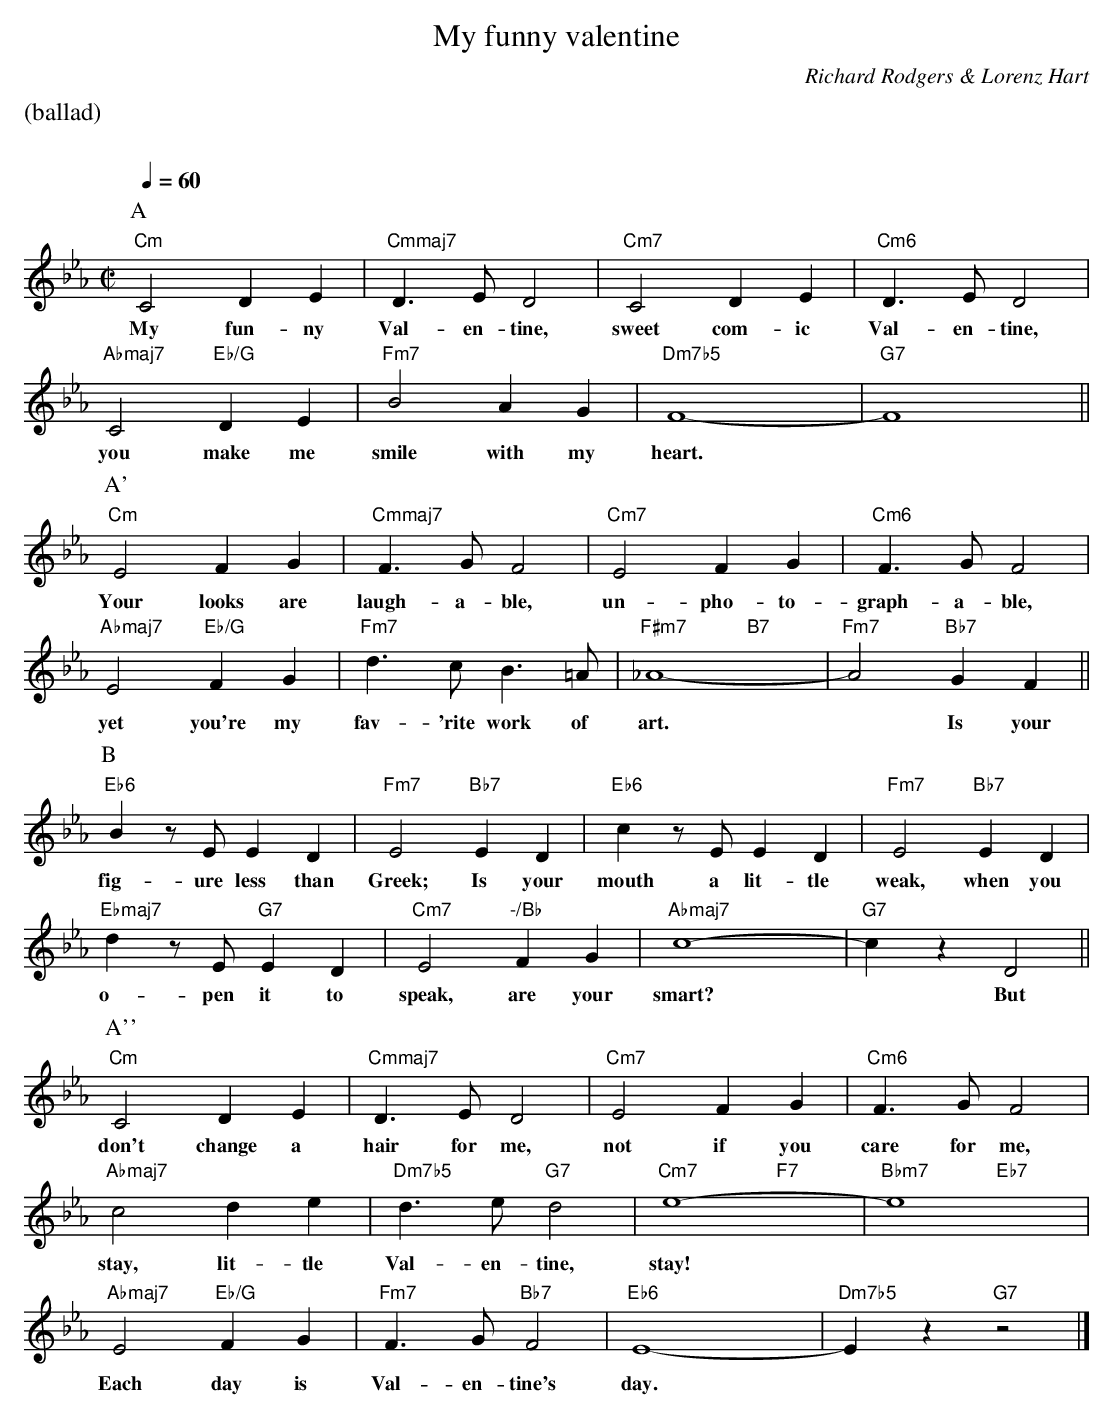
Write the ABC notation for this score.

X:1
T: My funny valentine
M:C|
L:1/4
C:Richard Rodgers & Lorenz Hart
Q:1/4=60
%%staves (chords melody)
K:Eb
%%text (ballad)
%%vskip 20
P: A
V:chords
"Cm"x2 x2 | "Cmmaj7"x2 x2 | "Cm7"x2 x2 | "Cm6"x2 x2 |
"Abmaj7"x2 "Eb/G"x2 | "Fm7"x2 x2 | "Dm7b5"x2 x2 | "G7"x2 x2 ||
V:melody
C2DE | D>ED2 | C2DE | D>ED2 |
w:My fun-ny Val-en-tine, sweet com-ic Val-en-tine,
C2DE | B2AG | F4- | F4 ||
w:you make me smile with my heart.*
P: A'
V:chords
"Cm"x2 x2 | "Cmmaj7"x2 x2 | "Cm7"x2 x2 | "Cm6"x2 x2 |
"Abmaj7"x2 "Eb/G"x2 | "Fm7"x2 x2 | "F#m7"x2 "B7"x2 | "Fm7"x2 "Bb7"x2 ||
V:melody
E2FG | F>GF2 | E2FG | F>GF2 |
w:Your looks are laugh-a-ble, un-pho-to-graph-a-ble,
E2FG | d>cB>=A | _A4- | A2GF ||
w:yet you're my fav-'rite work of art.* Is your
P: B
V:chords
"Eb6"x2 x2 | "Fm7"x2 "Bb7"x2 | "Eb6"x2 x2 | "Fm7"x2 "Bb7"x2 |
"Ebmaj7"x2 "G7"x2 | "Cm7"x2 "-/Bb"x2 | "Abmaj7"x2 x2 | "G7"x2 x2 ||
V:melody
Bz/E/ED | E2ED | cz/E/ED | E2ED |
w:fig-ure less than Greek; Is your mouth a lit-tle weak, when you
dz/E/ED | E2FG | c4- |czD2 ||
w:o-pen it to speak, are your smart?* But
P: A''
V:chords
"Cm"x2 x2 | "Cmmaj7"x2 x2 | "Cm7"x2 x2 | "Cm6"x2 x2 |
"Abmaj7"x2 x2 | "Dm7b5"x2 "G7"x2 | "Cm7"x2 "F7"x2 | "Bbm7"x2 "Eb7"x2 |
"Abmaj7"x2 "Eb/G"x2 | "Fm7"x2 "Bb7"x2 | "Eb6"x2 x2 | "Dm7b5"x2 "G7"x2 |]
V:melody
C2DE | D>ED2 | E2FG | F>GF2 |
w:don't change a hair for me, not if you care for me,
c2de | d>ed2 | e4- | e4 |
w:stay, lit-tle Val-en-tine, stay!*
E2FG | F>GF2 | E4- | Ezz2 |]
w:Each day is Val-en-tine's day.*
